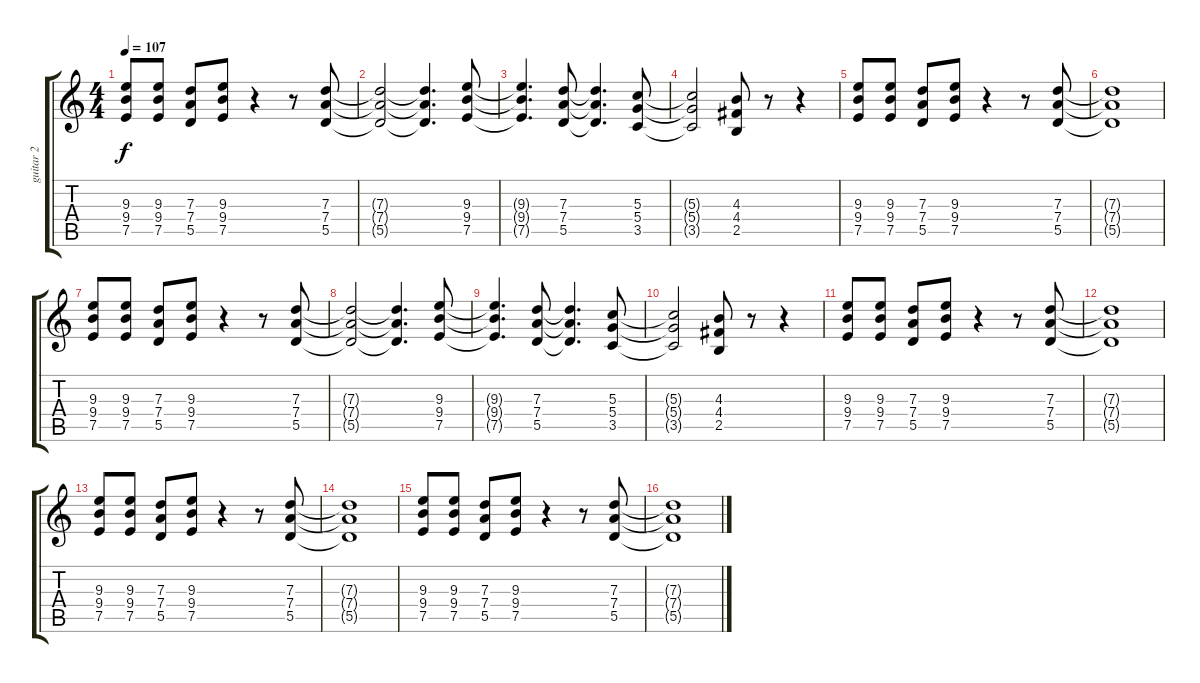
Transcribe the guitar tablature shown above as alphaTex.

\track ("guitar 2" "guitar 2") {instrument overdrivenguitar}
\staff {score tabs}
\tuning (E4 B3 G3 D3 A2 E2) {hide}
\ts (4 4)
\tempo 107
\clef g2
\ks c
(9.3 9.4 7.5).8{dy f} (9.3 9.4 7.5).8 (7.3 7.4 5.5).8 (9.3 9.4 7.5).8 r.4 r.8 (7.3 7.4 5.5).8 |
(7.3{t} 7.4{t} 5.5{t}).2 (7.3{t} 7.4{t} 5.5{t}).4{d} (9.3 9.4 7.5).8 |
(9.3{t} 9.4{t} 7.5{t}).4{d} (7.3 7.4 5.5).8 (7.3{t} 7.4{t} 5.5{t}).4{d} (5.3 5.4 3.5).8 |
(5.3{t} 5.4{t} 3.5{t}).2 (4.3 4.4 2.5).8 r.8 r.4 |
(9.3 9.4 7.5).8 (9.3 9.4 7.5).8 (7.3 7.4 5.5).8 (9.3 9.4 7.5).8 r.4 r.8 (7.3 7.4 5.5).8 |
(7.3{t} 7.4{t} 5.5{t}).1 |
(9.3 9.4 7.5).8 (9.3 9.4 7.5).8 (7.3 7.4 5.5).8 (9.3 9.4 7.5).8 r.4 r.8 (7.3 7.4 5.5).8 |
(7.3{t} 7.4{t} 5.5{t}).2 (7.3{t} 7.4{t} 5.5{t}).4{d} (9.3 9.4 7.5).8 |
(9.3{t} 9.4{t} 7.5{t}).4{d} (7.3 7.4 5.5).8 (7.3{t} 7.4{t} 5.5{t}).4{d} (5.3 5.4 3.5).8 |
(5.3{t} 5.4{t} 3.5{t}).2 (4.3 4.4 2.5).8 r.8 r.4 |
(9.3 9.4 7.5).8 (9.3 9.4 7.5).8 (7.3 7.4 5.5).8 (9.3 9.4 7.5).8 r.4 r.8 (7.3 7.4 5.5).8 |
(7.3{t} 7.4{t} 5.5{t}).1 |
(9.3 9.4 7.5).8 (9.3 9.4 7.5).8 (7.3 7.4 5.5).8 (9.3 9.4 7.5).8 r.4 r.8 (7.3 7.4 5.5).8 |
(7.3{t} 7.4{t} 5.5{t}).1 |
(9.3 9.4 7.5).8 (9.3 9.4 7.5).8 (7.3 7.4 5.5).8 (9.3 9.4 7.5).8 r.4 r.8 (7.3 7.4 5.5).8 |
(7.3{t} 7.4{t} 5.5{t}).1
